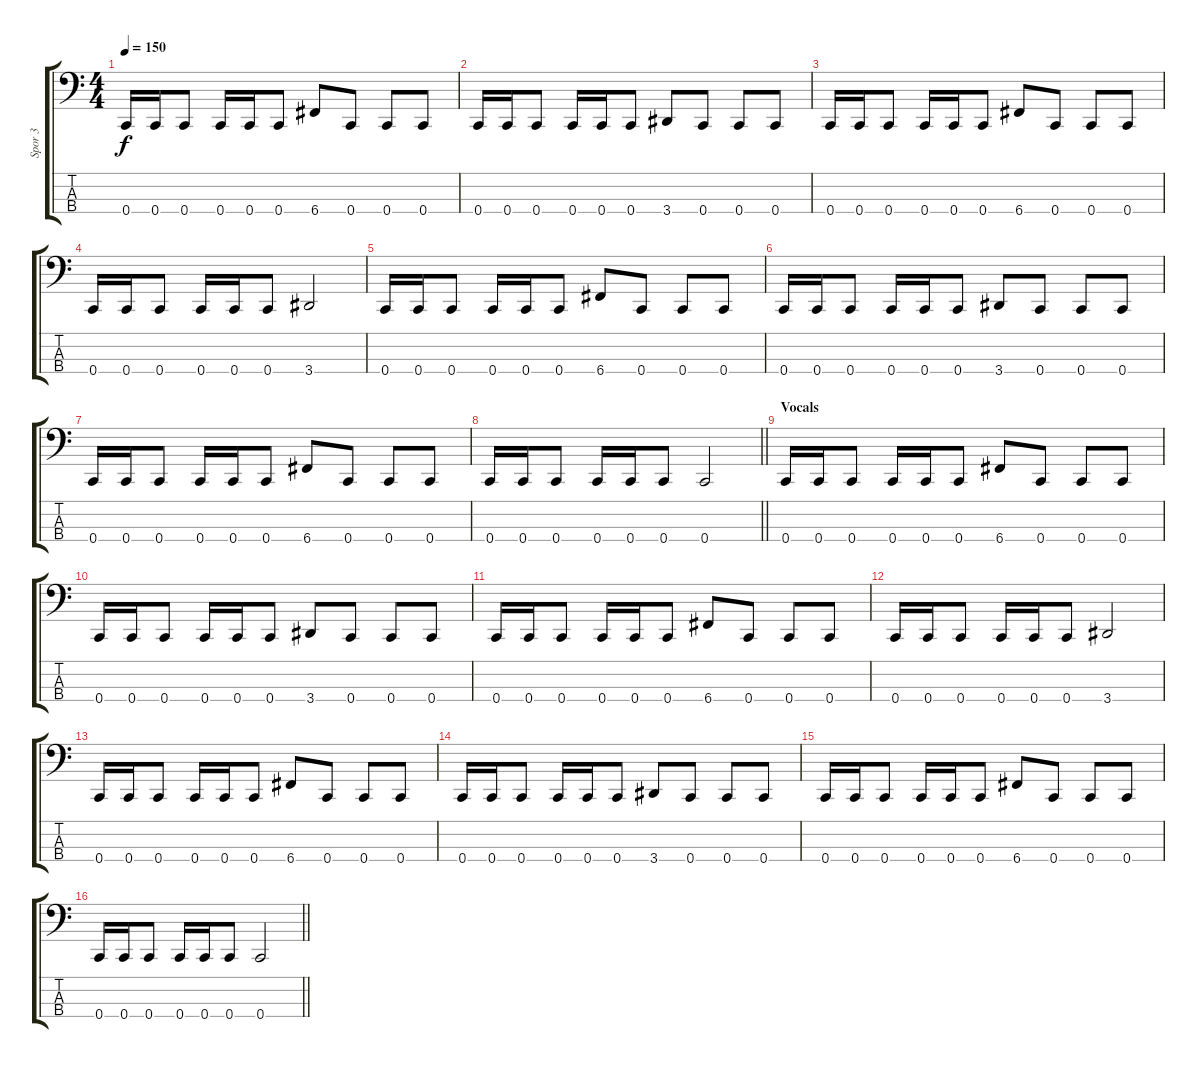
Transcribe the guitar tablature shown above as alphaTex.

\track ("Spor 3" "Spor 3") {instrument electricbassfinger}
\staff {score tabs}
\tuning (F2 C2 G1 C1) {hide}
\ts (4 4)
\section ("" "")
\tempo 150
\clef f4
\ks c
0.4.16{dy f} 0.4.16 0.4.8 0.4.16 0.4.16 0.4.8 6.4.8 0.4.8 0.4.8 0.4.8 |
0.4.16 0.4.16 0.4.8 0.4.16 0.4.16 0.4.8 3.4.8 0.4.8 0.4.8 0.4.8 |
0.4.16 0.4.16 0.4.8 0.4.16 0.4.16 0.4.8 6.4.8 0.4.8 0.4.8 0.4.8 |
0.4.16 0.4.16 0.4.8 0.4.16 0.4.16 0.4.8 3.4.2 |
0.4.16 0.4.16 0.4.8 0.4.16 0.4.16 0.4.8 6.4.8 0.4.8 0.4.8 0.4.8 |
0.4.16 0.4.16 0.4.8 0.4.16 0.4.16 0.4.8 3.4.8 0.4.8 0.4.8 0.4.8 |
0.4.16 0.4.16 0.4.8 0.4.16 0.4.16 0.4.8 6.4.8 0.4.8 0.4.8 0.4.8 |
\barLineRight lightlight
0.4.16 0.4.16 0.4.8 0.4.16 0.4.16 0.4.8 0.4.2 |
\section ("" "Vocals")
0.4.16 0.4.16 0.4.8 0.4.16 0.4.16 0.4.8 6.4.8 0.4.8 0.4.8 0.4.8 |
0.4.16 0.4.16 0.4.8 0.4.16 0.4.16 0.4.8 3.4.8 0.4.8 0.4.8 0.4.8 |
0.4.16 0.4.16 0.4.8 0.4.16 0.4.16 0.4.8 6.4.8 0.4.8 0.4.8 0.4.8 |
0.4.16 0.4.16 0.4.8 0.4.16 0.4.16 0.4.8 3.4.2 |
0.4.16 0.4.16 0.4.8 0.4.16 0.4.16 0.4.8 6.4.8 0.4.8 0.4.8 0.4.8 |
0.4.16 0.4.16 0.4.8 0.4.16 0.4.16 0.4.8 3.4.8 0.4.8 0.4.8 0.4.8 |
0.4.16 0.4.16 0.4.8 0.4.16 0.4.16 0.4.8 6.4.8 0.4.8 0.4.8 0.4.8 |
\barLineRight lightlight
0.4.16 0.4.16 0.4.8 0.4.16 0.4.16 0.4.8 0.4.2
